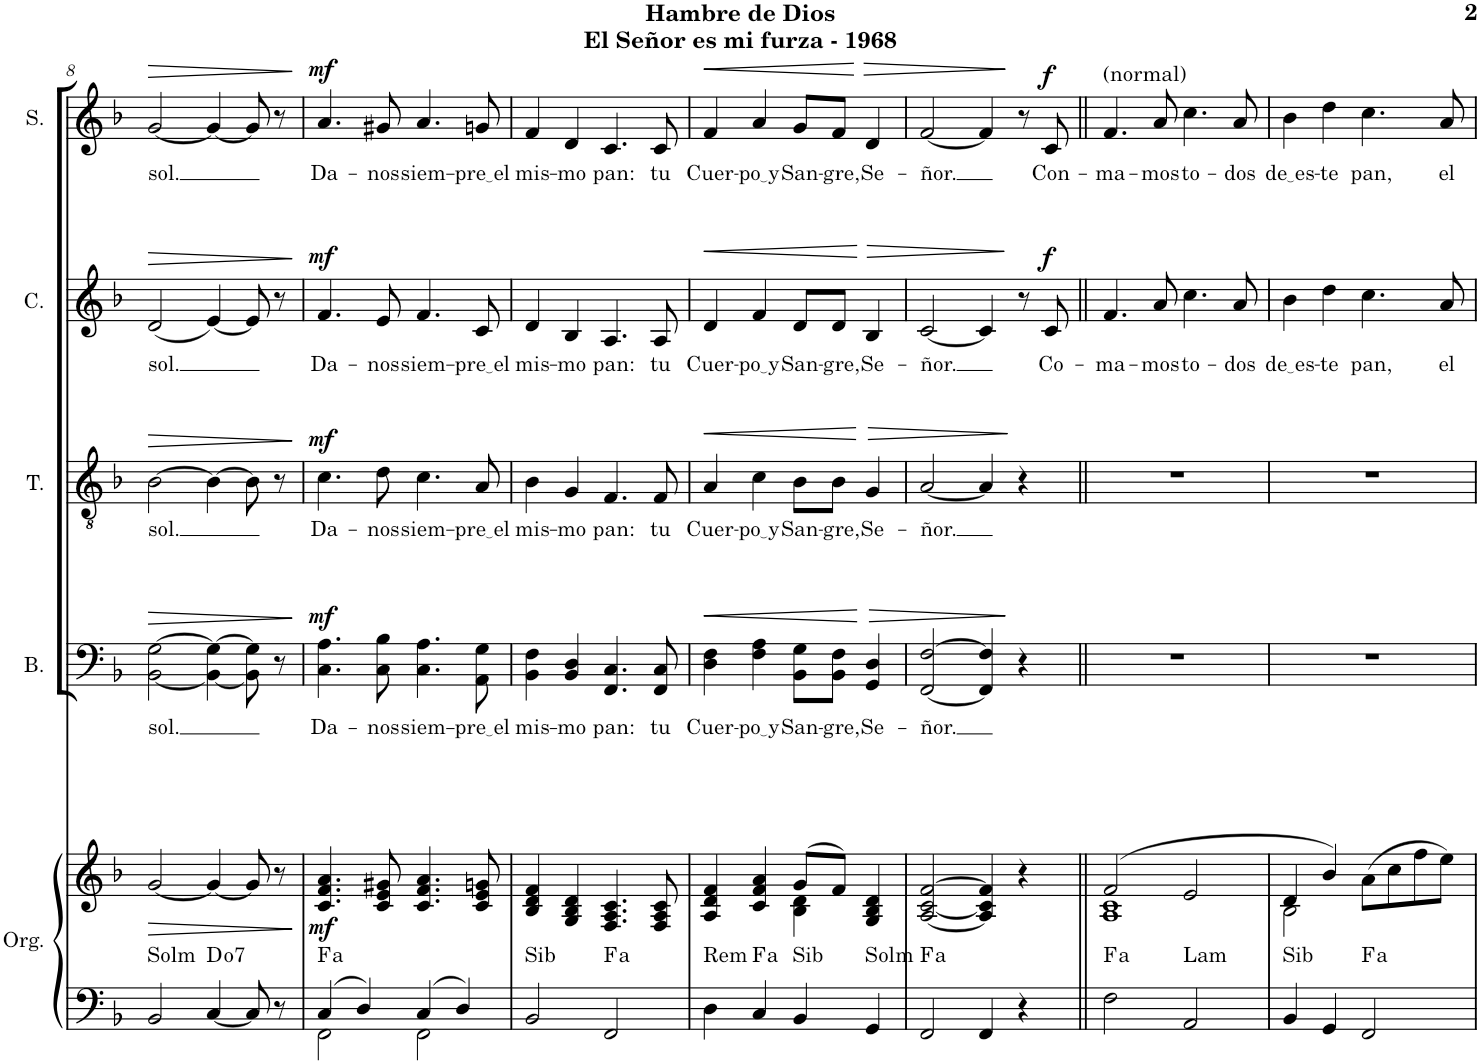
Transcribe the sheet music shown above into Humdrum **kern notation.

**kern	**kern	**dynam	**harte	**kern	**text	**dynam	**kern	**text	**dynam	**kern	**text	**dynam	**kern	**text	**dynam
*part5	*part5	*part5	*part5	*part4	*part4	*part4	*part3	*part3	*part3	*part2	*part2	*part2	*part1	*part1	*part1
*staff6	*staff5	*staff5/6	*	*staff4	*staff4	*staff4	*staff3	*staff3	*staff3	*staff2	*staff2	*staff2	*staff1	*staff1	*staff1
*I"Órgano	*	*	*	*I"Bajo	*	*	*I"Tenor	*	*	*I"Contralto	*	*	*I"Soprano	*	*
*	*	*	*	*I'B.	*	*	*I'T.	*	*	*I'C.	*	*	*I'S.	*	*
!!LO:PB:g=z
*clefF4	*clefG2	*	*	*clefF4	*	*	*clefGv2	*	*	*clefG2	*	*	*clefG2	*	*
*k[b-]	*k[b-]	*	*	*k[b-]	*	*	*k[b-]	*	*	*k[b-]	*	*	*k[b-]	*	*
*M2/2	*M2/2	*	*	*M2/2	*	*	*M2/2	*	*	*M2/2	*	*	*M2/2	*	*
*met(c|)	*met(c|)	*	*	*met(c|)	*	*	*met(c|)	*	*	*met(c|)	*	*	*met(c|)	*	*
=8	=8	=8	=8	=8	=8	=8	=8	=8	=8	=8	=8	=8	=8	=8	=8
!	!	!LO:HP:b	!LO:H:kt=Solm	!	!LO:LY:b	!LO:HP:b	!	!LO:LY:b	!LO:HP:b	!	!LO:LY:b	!LO:HP:b	!	!LO:LY:b	!LO:HP:b
2BB-/	[2g/	>	N	[2BB-\ [2G\	sol.	>	[2B-\	sol.	>	(2d/	sol.	>	[2g/	sol.	>
!	!	!	!LO:H:kt=7	!	!	!	!	!	!	!	!	!	!	!	!
[4C/	4g/_	.	D:dim7	4BB-\_ 4G\_	.	.	4B-\_	.	.	[4e/)	.	.	4g/_	.	.
8C/]	8g/]	.	.	8BB-\] 8G\]	.	.	8B-\]	.	.	8e/]	.	.	8g/]	.	.
8r	8r	.	.	8r	.	.	8r	.	.	8r	.	.	8r	.	.
.	.	]	.	.	.	]	.	.	]	.	.	]	.	.	]
=9	=9	=9	=9	=9	=9	=9	=9	=9	=9	=9	=9	=9	=9	=9	=9
*^	*	*	*	*	*	*	*	*	*	*	*	*	*	*	*
!	!	!	!LO:DY:b	!LO:H:kt=a	!	!LO:LY:b	!LO:DY:a	!	!LO:LY:b	!LO:DY:a	!	!LO:LY:b	!LO:DY:a	!	!LO:LY:b	!LO:DY:a
4C/	2FF\	4.c/ 4.f/ 4.a/	mf	.	4.C\ 4.A\	Da-	mf	4.c\	Da-	mf	4.f/	Da-	mf	4.a/	Da-	mf
4D/	.	.	.	.	.	.	.	.	.	.	.	.	.	.	.	.
!	!	!	!	!	!	!LO:LY:b	!	!	!LO:LY:b	!	!	!LO:LY:b	!	!	!LO:LY:b	!
.	.	8c/ 8e/ 8g#X/	.	.	8C\ 8B-\	-nos	.	8d\	-nos	.	8e/	-nos	.	8g#X/	-nos	.
!	!	!	!	!	!	!LO:LY:b	!	!	!LO:LY:b	!	!	!LO:LY:b	!	!	!LO:LY:b	!
4C/	2FF\	4.c/ 4.f/ 4.a/	.	.	4.C\ 4.A\	siem-	.	4.c\	siem-	.	4.f/	siem-	.	4.a/	siem-	.
4D/	.	.	.	.	.	.	.	.	.	.	.	.	.	.	.	.
!	!	!	!	!	!	!LO:LY:b	!	!	!LO:LY:b	!	!	!LO:LY:b	!	!	!LO:LY:b	!
.	.	8c/ 8e/ 8gn/	.	.	8AA\ 8G\	pre el	.	8A/	pre el	.	8c/	pre el	.	8gn/	pre el	.
*v	*v	*	*	*	*	*	*	*	*	*	*	*	*	*	*	*
=10	=10	=10	=10	=10	=10	=10	=10	=10	=10	=10	=10	=10	=10	=10	=10
!	!	!	!LO:H:kt=Sib	!	!LO:LY:b	!	!	!LO:LY:b	!	!	!LO:LY:b	!	!	!LO:LY:b	!
2BB-/	4B-/ 4d/ 4f/	.	N	4BB-\ 4F\	mis-	.	4B-\	mis-	.	4d/	mis-	.	4f/	mis-	.
!	!	!	!	!	!LO:LY:b	!	!	!LO:LY:b	!	!	!LO:LY:b	!	!	!LO:LY:b	!
.	4G/ 4B-/ 4d/	.	.	4BB-/ 4D/	-mo	.	4G/	-mo	.	4B-/	-mo	.	4d/	-mo	.
!	!	!	!LO:H:kt=a	!	!LO:LY:b	!	!	!LO:LY:b	!	!	!LO:LY:b	!	!	!LO:LY:b	!
2FF/	4.F/ 4.A/ 4.c/	.	.	4.FF/ 4.C/	pan:	.	4.F/	pan:	.	4.A/	pan:	.	4.c/	pan:	.
!	!	!	!	!	!LO:LY:b	!	!	!LO:LY:b	!	!	!LO:LY:b	!	!	!LO:LY:b	!
.	8F/ 8A/ 8c/	.	.	8FF/ 8C/	tu	.	8F/	tu	.	8A/	tu	.	8c/	tu	.
=11	=11	=11	=11	=11	=11	=11	=11	=11	=11	=11	=11	=11	=11	=11	=11
*	*^	*	*	*	*	*	*	*	*	*	*	*	*	*	*
!	!	!	!	!LO:H:kt=Rem	!	!LO:LY:b	!LO:HP:b	!	!LO:LY:b	!LO:HP:b	!	!LO:LY:b	!LO:HP:b	!	!LO:LY:b	!LO:HP:b
4D\	4A/ 4d/ 4f/	2ryy	.	N	4D\ 4F\	Cuer-	<	4A/	Cuer-	<	4d/	Cuer-	<	4f/	Cuer-	<
!	!	!	!	!LO:H:kt=a	!	!LO:LY:b	!	!	!LO:LY:b	!	!	!LO:LY:b	!	!	!LO:LY:b	!
4C/	4c/ 4f/ 4a/	.	.	.	4F\ 4A\	po y	.	4c\	po y	.	4f/	po y	.	4a/	po y	.
!	!	!	!	!LO:H:kt=Sib	!	!LO:LY:b	!	!	!LO:LY:b	!	!	!LO:LY:b	!	!	!LO:LY:b	!
4BB-/	(8g/L	4B-\ 4d\	.	N	8BB-\ 8G\L	San-	.	8B-\L	San-	.	8d/L	San-	.	8g/L	San-	.
!	!	!	!	!	!	!LO:LY:b	!	!	!LO:LY:b	!	!	!LO:LY:b	!	!	!LO:LY:b	!
.	8f/J)	.	.	.	8BB-\ 8F\J	-gre,	.	8B-\J	-gre,	.	8d/J	-gre,	.	8f/J	-gre,	.
!	!	!	!	!LO:H:kt=Solm	!	!LO:LY:b	!LO:HP:n=1:b	!	!LO:LY:b	!LO:HP:n=1:b	!	!LO:LY:b	!LO:HP:n=1:b	!	!LO:LY:b	!LO:HP:n=1:b
4GG/	4G/ 4B-/ 4d/	4ryy	.	N	4GG/ 4D/	Se-	[ >	4G/	Se-	[ >	4B-/	Se-	[ >	4d/	Se-	[ >
=12	=12	=12	=12	=12	=12	=12	=12	=12	=12	=12	=12	=12	=12	=12	=12	=12
!	!	!	!	!LO:H:kt=a	!	!LO:LY:b	!	!	!LO:LY:b	!	!	!LO:LY:b	!	!	!LO:LY:b	!
*	*v	*v	*	*	*	*	*	*	*	*	*	*	*	*	*	*
2FF/	[2A/ [2c/ [2f/	.	.	[2FF/ [2F/	-ñor.	.	[2A/	-ñor.	.	[2c/	-ñor.	.	[2f/	-ñor.	.
4FF/	4A/] 4c/] 4f/]	.	.	4FF/] 4F/]	.	.	4A/]	.	.	4c/]	.	.	4f/]	.	.
4r	4r	.	.	4r	.	]	4r	.	]	8r	.	]	8r	.	]
!	!	!	!	!	!	!	!	!	!	!	!LO:LY:b	!LO:DY:a	!	!LO:LY:b	!LO:DY:a
.	.	.	.	.	.	.	.	.	.	8c/	Co-	f	8c/	Con-	f
=13||	=13||	=13||	=13||	=13||	=13||	=13||	=13||	=13||	=13||	=13||	=13||	=13||	=13||	=13||	=13||
*	*^	*	*	*	*	*	*	*	*	*	*	*	*	*	*
!	!	!	!	!	!	!	!	!	!	!	!	!	!	!LO:TX:a:t=(normal)	!	!
!	!	!	!	!LO:H:kt=a	!	!	!	!	!	!	!	!LO:LY:b	!	!	!LO:LY:b	!
2F\	(2f/	1A 1c	.	.	1r	.	.	1r	.	.	4.f/	-ma-	.	4.f/	-ma-	.
!	!	!	!	!	!	!	!	!	!	!	!	!LO:LY:b	!	!	!LO:LY:b	!
.	.	.	.	.	.	.	.	.	.	.	8a/	-mos	.	8a/	-mos	.
!	!	!	!	!LO:H:kt=Lam	!	!	!	!	!	!	!	!LO:LY:b	!	!	!LO:LY:b	!
2AA/	2e/	.	.	N	.	.	.	.	.	.	4.cc\	to-	.	4.cc\	to-	.
!	!	!	!	!	!	!	!	!	!	!	!	!LO:LY:b	!	!	!LO:LY:b	!
.	.	.	.	.	.	.	.	.	.	.	8a/	-dos	.	8a/	-dos	.
=14	=14	=14	=14	=14	=14	=14	=14	=14	=14	=14	=14	=14	=14	=14	=14	=14
!	!	!	!	!LO:H:kt=Sib	!	!	!	!	!	!	!	!LO:LY:b	!	!	!LO:LY:b	!
4BB-/	4d/	2B-\	.	N	1r	.	.	1r	.	.	4b-\	de es	.	4b-\	de es	.
!	!	!	!	!	!	!	!	!	!	!	!	!LO:LY:b	!	!	!LO:LY:b	!
4GG/	4b-/)	.	.	.	.	.	.	.	.	.	4dd\	-te	.	4dd\	-te	.
!	!	!	!	!LO:H:kt=a	!	!	!	!	!	!	!	!LO:LY:b	!	!	!LO:LY:b	!
2FF/	(8a\L	2ryy	.	.	.	.	.	.	.	.	4.cc\	pan,	.	4.cc\	pan,	.
.	8cc\	.	.	.	.	.	.	.	.	.	.	.	.	.	.	.
.	8ff\	.	.	.	.	.	.	.	.	.	.	.	.	.	.	.
!	!	!	!	!	!	!	!	!	!	!	!	!LO:LY:b	!	!	!LO:LY:b	!
.	8ee\J)	.	.	.	.	.	.	.	.	.	8a/	el	.	8a/	el	.
*	*v	*v	*	*	*	*	*	*	*	*	*	*	*	*	*	*
=	=	=	=	=	=	=	=	=	=	=	=	=	=	=	=
*-	*-	*-	*-	*-	*-	*-	*-	*-	*-	*-	*-	*-	*-	*-	*-
